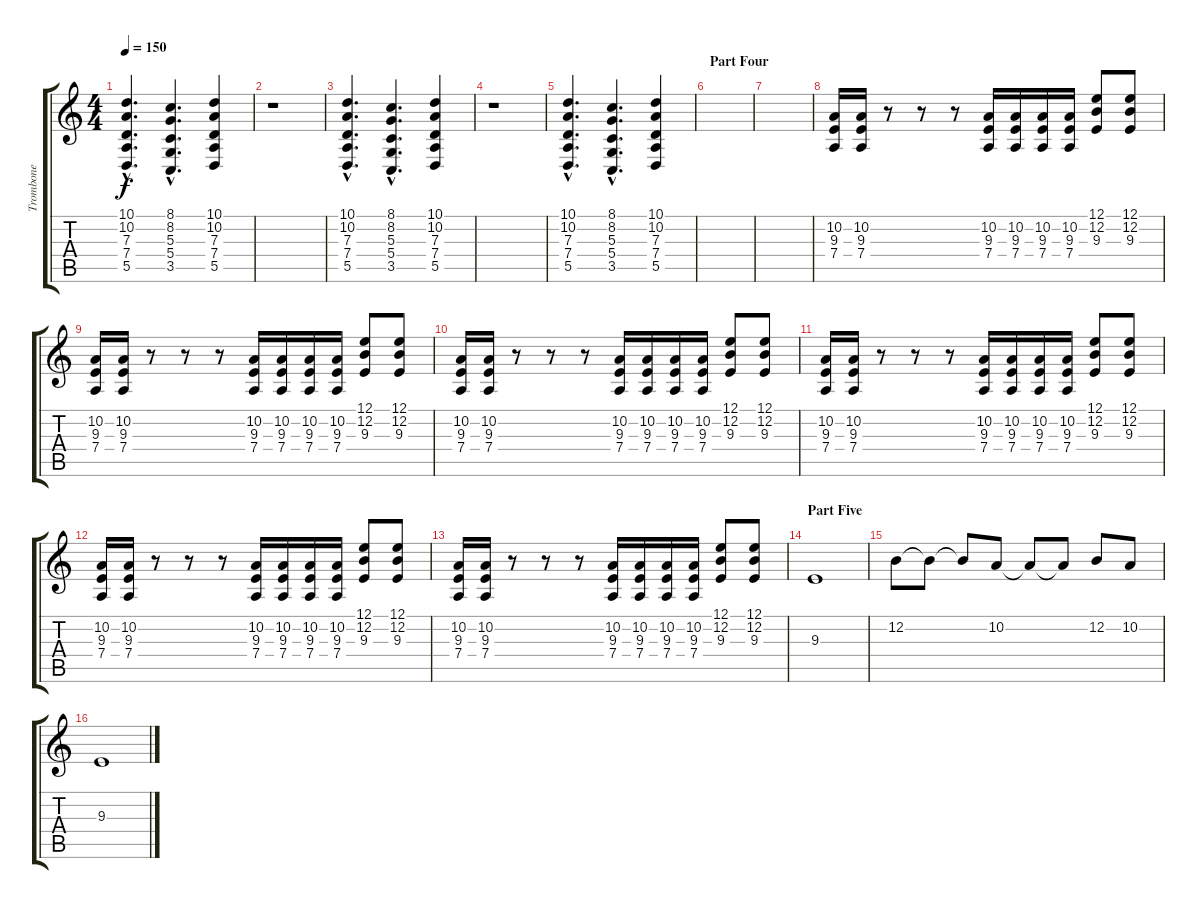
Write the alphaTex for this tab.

\track ("Trombone" "Trombone") {instrument trombone}
\staff {score tabs}
\tuning (E4 B3 G3 D3 A2 E2) {hide}
\ts (4 4)
\tempo 150
\clef g2
\ks c
(10.1{hac} 10.2{hac} 7.3{hac} 7.4{hac} 5.5{hac}).4{d dy f} (8.1{hac} 8.2{hac} 5.3{hac} 5.4{hac} 3.5{hac}).4{d} (10.1 10.2 7.3 7.4 5.5).4 |
r.1 |
(10.1{hac} 10.2{hac} 7.3{hac} 7.4{hac} 5.5{hac}).4{d} (8.1{hac} 8.2{hac} 5.3{hac} 5.4{hac} 3.5{hac}).4{d} (10.1 10.2 7.3 7.4 5.5).4 |
r.1 |
(10.1{hac} 10.2{hac} 7.3{hac} 7.4{hac} 5.5{hac}).4{d} (8.1{hac} 8.2{hac} 5.3{hac} 5.4{hac} 3.5{hac}).4{d} (10.1 10.2 7.3 7.4 5.5).4 |
\section ("" "Part Four")
|
|
(10.2 9.3 7.4).16 (10.2 9.3 7.4).16 r.8 r.8 r.8 (10.2 9.3 7.4).16 (10.2 9.3 7.4).16 (10.2 9.3 7.4).16 (10.2 9.3 7.4).16 (12.1 12.2 9.3).8 (12.1 12.2 9.3).8 |
(10.2 9.3 7.4).16 (10.2 9.3 7.4).16 r.8 r.8 r.8 (10.2 9.3 7.4).16 (10.2 9.3 7.4).16 (10.2 9.3 7.4).16 (10.2 9.3 7.4).16 (12.1 12.2 9.3).8 (12.1 12.2 9.3).8 |
(10.2 9.3 7.4).16 (10.2 9.3 7.4).16 r.8 r.8 r.8 (10.2 9.3 7.4).16 (10.2 9.3 7.4).16 (10.2 9.3 7.4).16 (10.2 9.3 7.4).16 (12.1 12.2 9.3).8 (12.1 12.2 9.3).8 |
(10.2 9.3 7.4).16 (10.2 9.3 7.4).16 r.8 r.8 r.8 (10.2 9.3 7.4).16 (10.2 9.3 7.4).16 (10.2 9.3 7.4).16 (10.2 9.3 7.4).16 (12.1 12.2 9.3).8 (12.1 12.2 9.3).8 |
(10.2 9.3 7.4).16 (10.2 9.3 7.4).16 r.8 r.8 r.8 (10.2 9.3 7.4).16 (10.2 9.3 7.4).16 (10.2 9.3 7.4).16 (10.2 9.3 7.4).16 (12.1 12.2 9.3).8 (12.1 12.2 9.3).8 |
(10.2 9.3 7.4).16 (10.2 9.3 7.4).16 r.8 r.8 r.8 (10.2 9.3 7.4).16 (10.2 9.3 7.4).16 (10.2 9.3 7.4).16 (10.2 9.3 7.4).16 (12.1 12.2 9.3).8 (12.1 12.2 9.3).8 |
\section ("" "Part Five")
9.3.1 |
12.2.8 12.2{t}.8 12.2{t}.8 10.2.8 10.2{t}.8 10.2{t}.8 12.2.8 10.2.8 |
9.3.1
